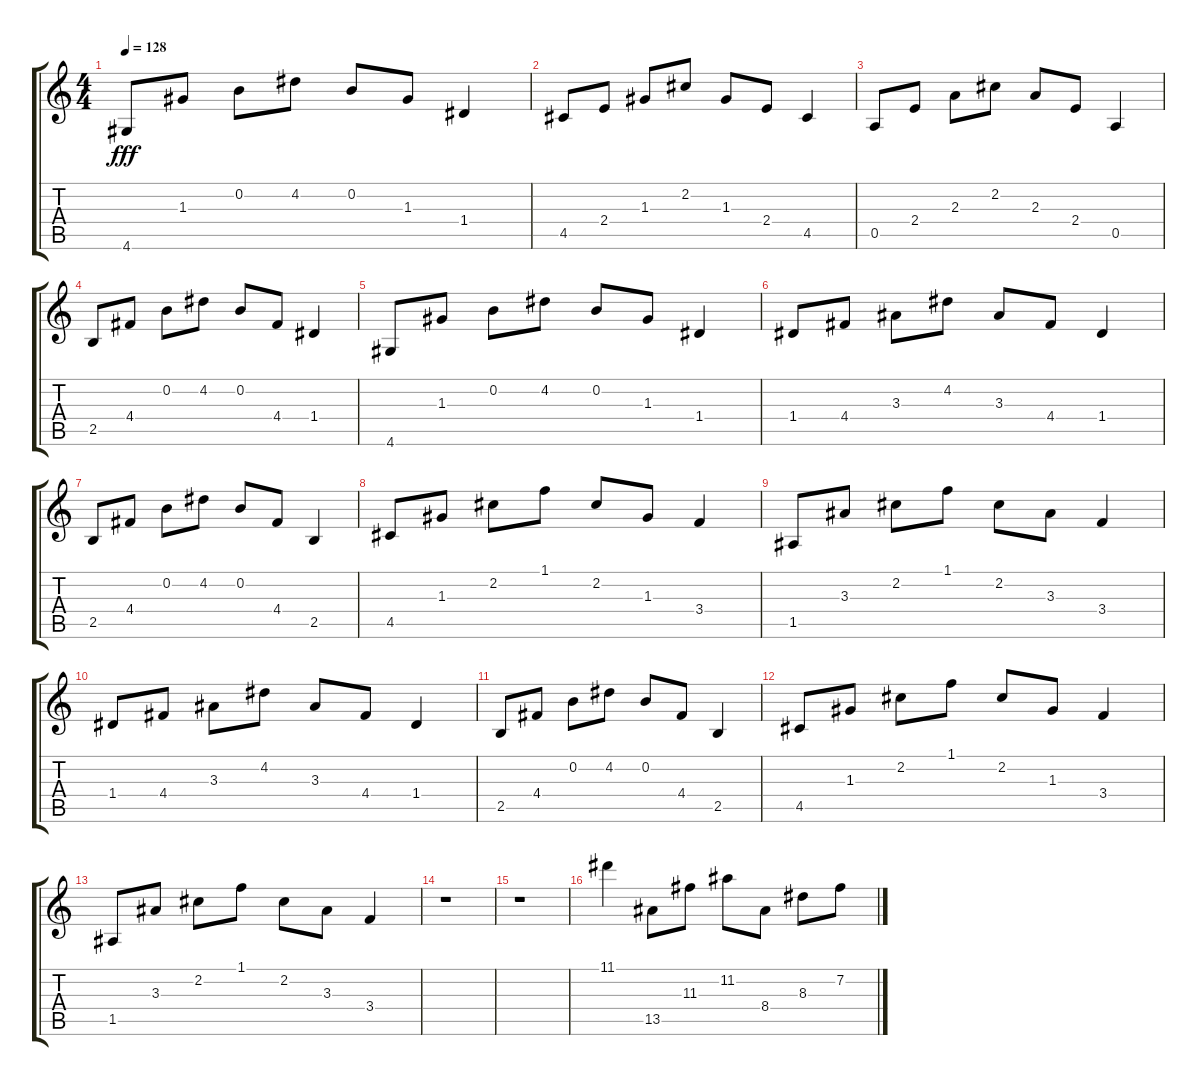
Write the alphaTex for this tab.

\track "" {instrument electricguitarjazz}
\staff {score tabs}
\tuning (E4 B3 G3 D3 A2 E2) {hide}
\ts (4 4)
\tempo 128
\clef g2
\ks c
4.6.8{dy fff} 1.3.8 0.2.8 4.2.8 0.2.8 1.3.8 1.4.4 |
4.5.8 2.4.8 1.3.8 2.2.8 1.3.8 2.4.8 4.5.4 |
0.5.8 2.4.8 2.3.8 2.2.8 2.3.8 2.4.8 0.5.4 |
2.5.8 4.4.8 0.2.8 4.2.8 0.2.8 4.4.8 1.4.4 |
4.6.8 1.3.8 0.2.8 4.2.8 0.2.8 1.3.8 1.4.4 |
1.4.8 4.4.8 3.3.8 4.2.8 3.3.8 4.4.8 1.4.4 |
2.5.8 4.4.8 0.2.8 4.2.8 0.2.8 4.4.8 2.5.4 |
4.5.8 1.3.8 2.2.8 1.1.8 2.2.8 1.3.8 3.4.4 |
1.5.8 3.3.8 2.2.8 1.1.8 2.2.8 3.3.8 3.4.4 |
1.4.8 4.4.8 3.3.8 4.2.8 3.3.8 4.4.8 1.4.4 |
2.5.8 4.4.8 0.2.8 4.2.8 0.2.8 4.4.8 2.5.4 |
4.5.8 1.3.8 2.2.8 1.1.8 2.2.8 1.3.8 3.4.4 |
1.5.8 3.3.8 2.2.8 1.1.8 2.2.8 3.3.8 3.4.4 |
r.1 |
r.1 |
11.1.4 13.5.8 11.3.8 11.2.8 8.4.8 8.3.8 7.2.8
